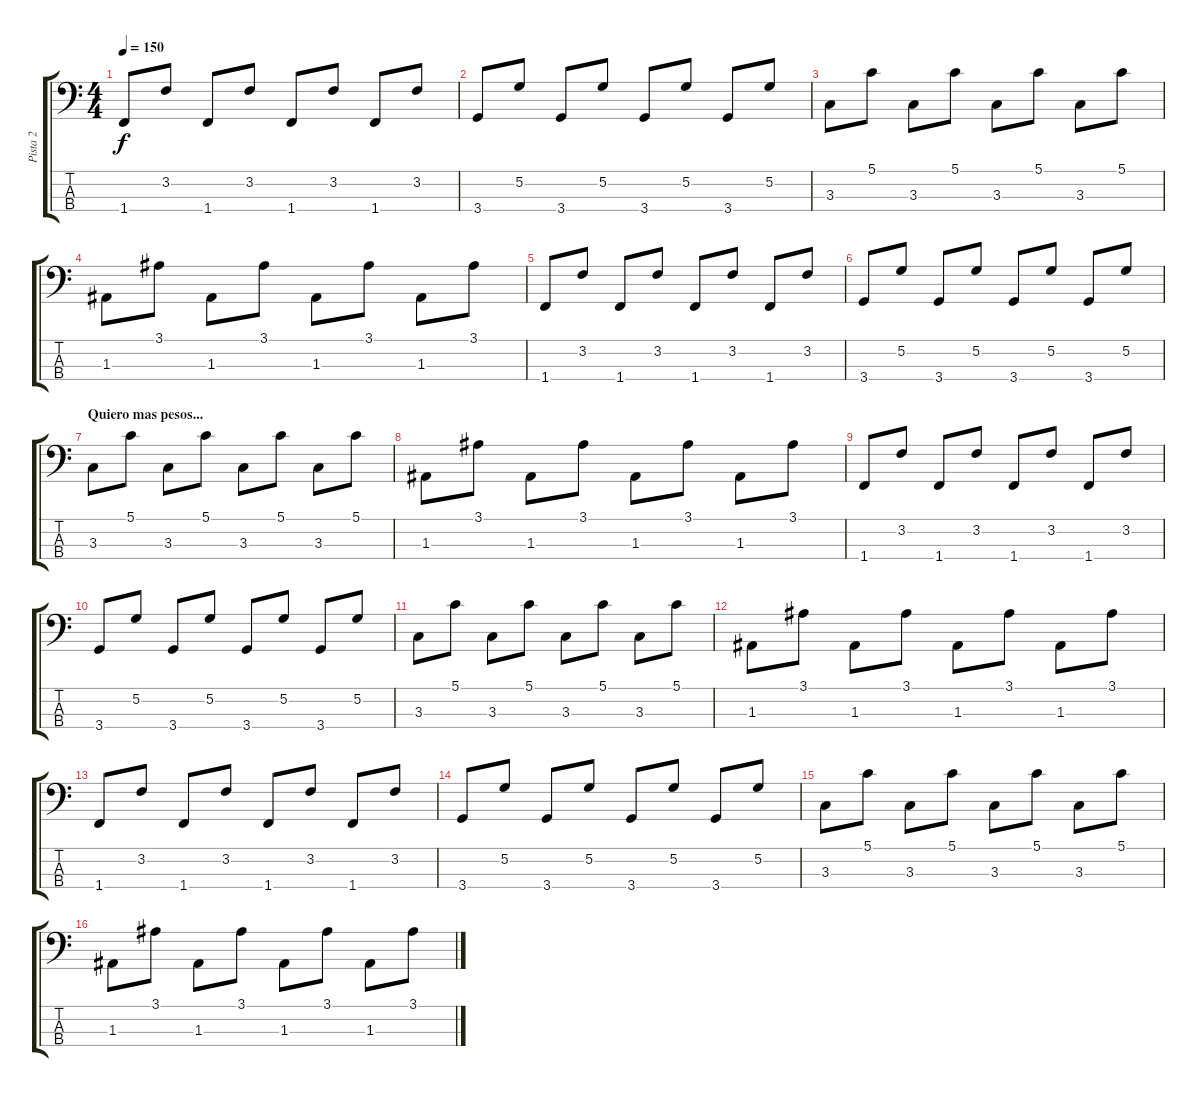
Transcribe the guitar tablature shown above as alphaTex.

\track ("Pista 2" "Pista 2") {instrument electricbassfinger}
\staff {score tabs}
\tuning (G2 D2 A1 E1) {hide}
\ts (4 4)
\tempo 150
\clef f4
\ks c
1.4.8{dy f} 3.2.8 1.4.8 3.2.8 1.4.8 3.2.8 1.4.8 3.2.8 |
3.4.8 5.2.8 3.4.8 5.2.8 3.4.8 5.2.8 3.4.8 5.2.8 |
3.3.8 5.1.8 3.3.8 5.1.8 3.3.8 5.1.8 3.3.8 5.1.8 |
1.3.8 3.1.8 1.3.8 3.1.8 1.3.8 3.1.8 1.3.8 3.1.8 |
1.4.8 3.2.8 1.4.8 3.2.8 1.4.8 3.2.8 1.4.8 3.2.8 |
3.4.8 5.2.8 3.4.8 5.2.8 3.4.8 5.2.8 3.4.8 5.2.8 |
\section ("" "Quiero mas pesos...")
3.3.8 5.1.8 3.3.8 5.1.8 3.3.8 5.1.8 3.3.8 5.1.8 |
1.3.8 3.1.8 1.3.8 3.1.8 1.3.8 3.1.8 1.3.8 3.1.8 |
1.4.8 3.2.8 1.4.8 3.2.8 1.4.8 3.2.8 1.4.8 3.2.8 |
3.4.8 5.2.8 3.4.8 5.2.8 3.4.8 5.2.8 3.4.8 5.2.8 |
3.3.8 5.1.8 3.3.8 5.1.8 3.3.8 5.1.8 3.3.8 5.1.8 |
1.3.8 3.1.8 1.3.8 3.1.8 1.3.8 3.1.8 1.3.8 3.1.8 |
1.4.8 3.2.8 1.4.8 3.2.8 1.4.8 3.2.8 1.4.8 3.2.8 |
3.4.8 5.2.8 3.4.8 5.2.8 3.4.8 5.2.8 3.4.8 5.2.8 |
3.3.8 5.1.8 3.3.8 5.1.8 3.3.8 5.1.8 3.3.8 5.1.8 |
1.3.8 3.1.8 1.3.8 3.1.8 1.3.8 3.1.8 1.3.8 3.1.8
